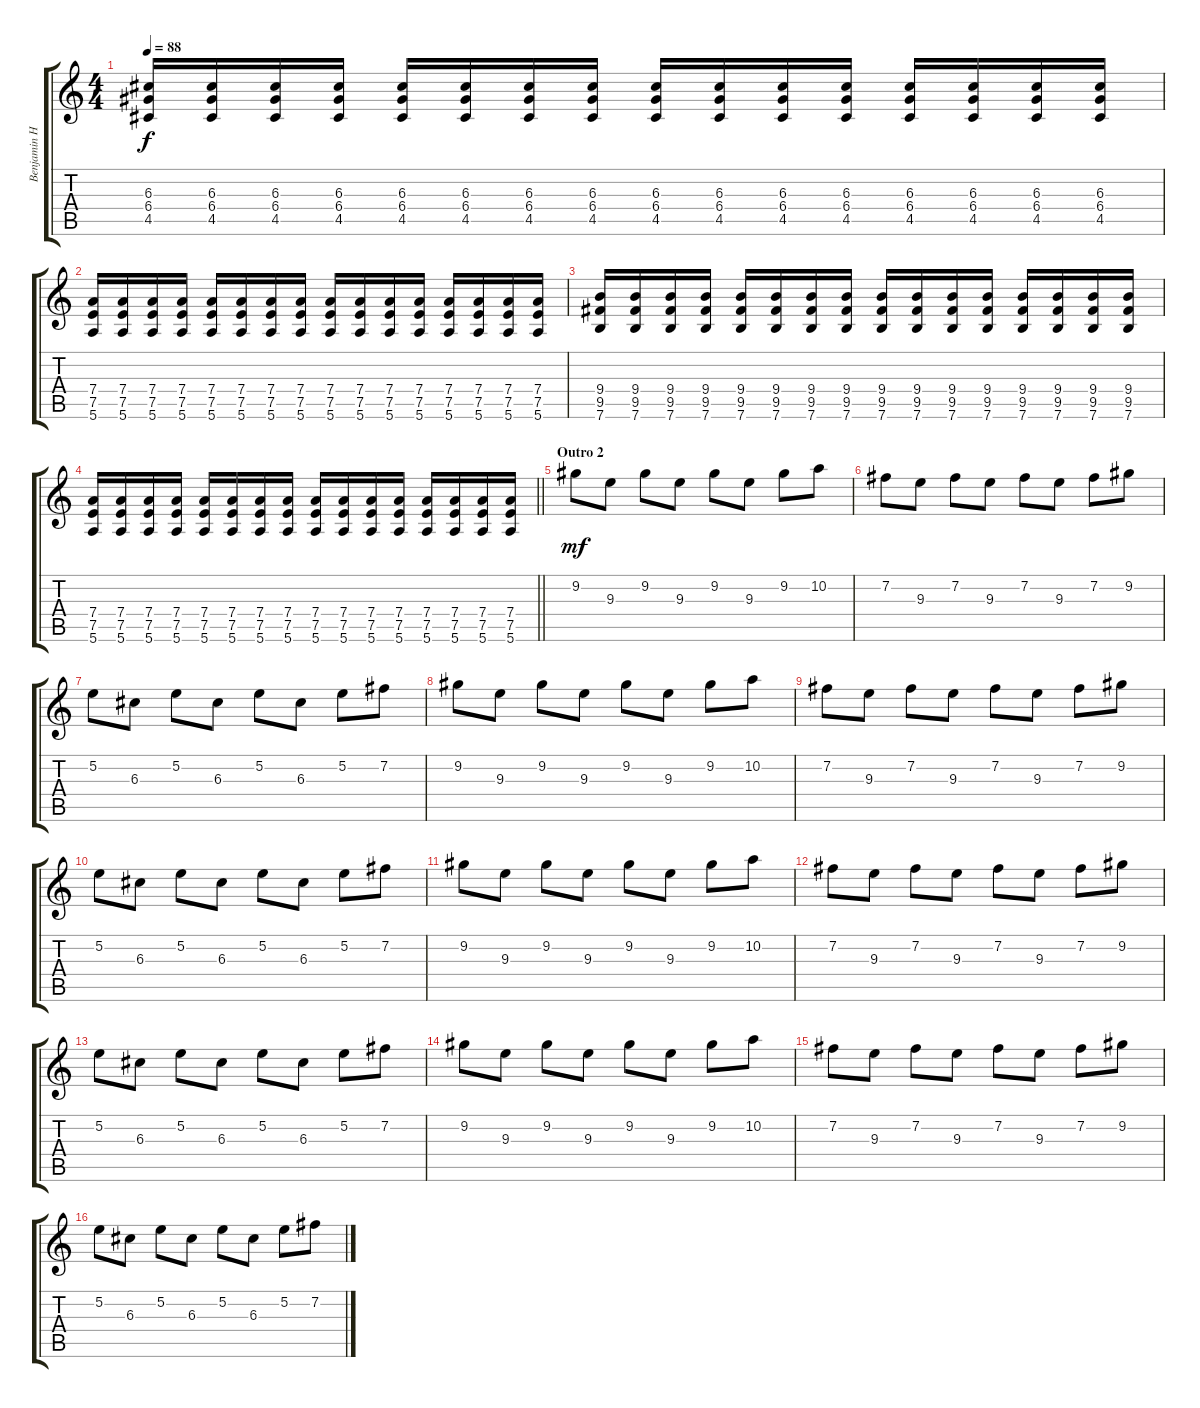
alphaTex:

\track ("Benjamin Harper (Guitar 1)" "Benjamin H") {instrument distortionguitar}
\staff {score tabs}
\tuning (E4 B3 G3 D3 A2 E2) {hide}
\ts (4 4)
\tempo 88
\clef g2
\ks c
(6.3 6.4 4.5).16{dy f} (6.3 6.4 4.5).16 (6.3 6.4 4.5).16 (6.3 6.4 4.5).16 (6.3 6.4 4.5).16 (6.3 6.4 4.5).16 (6.3 6.4 4.5).16 (6.3 6.4 4.5).16 (6.3 6.4 4.5).16 (6.3 6.4 4.5).16 (6.3 6.4 4.5).16 (6.3 6.4 4.5).16 (6.3 6.4 4.5).16 (6.3 6.4 4.5).16 (6.3 6.4 4.5).16 (6.3 6.4 4.5).16 |
(7.4 7.5 5.6).16 (7.4 7.5 5.6).16 (7.4 7.5 5.6).16 (7.4 7.5 5.6).16 (7.4 7.5 5.6).16 (7.4 7.5 5.6).16 (7.4 7.5 5.6).16 (7.4 7.5 5.6).16 (7.4 7.5 5.6).16 (7.4 7.5 5.6).16 (7.4 7.5 5.6).16 (7.4 7.5 5.6).16 (7.4 7.5 5.6).16 (7.4 7.5 5.6).16 (7.4 7.5 5.6).16 (7.4 7.5 5.6).16 |
(9.4 9.5 7.6).16 (9.4 9.5 7.6).16 (9.4 9.5 7.6).16 (9.4 9.5 7.6).16 (9.4 9.5 7.6).16 (9.4 9.5 7.6).16 (9.4 9.5 7.6).16 (9.4 9.5 7.6).16 (9.4 9.5 7.6).16 (9.4 9.5 7.6).16 (9.4 9.5 7.6).16 (9.4 9.5 7.6).16 (9.4 9.5 7.6).16 (9.4 9.5 7.6).16 (9.4 9.5 7.6).16 (9.4 9.5 7.6).16 |
\barLineRight lightlight
(7.4 7.5 5.6).16 (7.4 7.5 5.6).16 (7.4 7.5 5.6).16 (7.4 7.5 5.6).16 (7.4 7.5 5.6).16 (7.4 7.5 5.6).16 (7.4 7.5 5.6).16 (7.4 7.5 5.6).16 (7.4 7.5 5.6).16 (7.4 7.5 5.6).16 (7.4 7.5 5.6).16 (7.4 7.5 5.6).16 (7.4 7.5 5.6).16 (7.4 7.5 5.6).16 (7.4 7.5 5.6).16 (7.4 7.5 5.6).16 |
\section ("" "Outro 2 ")
9.2.8{dy mf volume 13 instrument overdrivenguitar} 9.3.8 9.2.8 9.3.8 9.2.8 9.3.8 9.2.8 10.2.8 |
7.2.8 9.3.8 7.2.8 9.3.8 7.2.8 9.3.8 7.2.8 9.2.8 |
5.2.8 6.3.8 5.2.8 6.3.8 5.2.8 6.3.8 5.2.8 7.2.8 |
9.2.8 9.3.8 9.2.8 9.3.8 9.2.8 9.3.8 9.2.8 10.2.8 |
7.2.8 9.3.8 7.2.8 9.3.8 7.2.8 9.3.8 7.2.8 9.2.8 |
5.2.8 6.3.8 5.2.8 6.3.8 5.2.8 6.3.8 5.2.8 7.2.8 |
9.2.8 9.3.8 9.2.8 9.3.8 9.2.8 9.3.8 9.2.8 10.2.8 |
7.2.8 9.3.8 7.2.8 9.3.8 7.2.8 9.3.8 7.2.8 9.2.8 |
5.2.8 6.3.8 5.2.8 6.3.8 5.2.8 6.3.8 5.2.8 7.2.8 |
9.2.8 9.3.8 9.2.8 9.3.8 9.2.8 9.3.8 9.2.8 10.2.8 |
7.2.8 9.3.8 7.2.8 9.3.8 7.2.8 9.3.8 7.2.8 9.2.8 |
5.2.8 6.3.8 5.2.8 6.3.8 5.2.8 6.3.8 5.2.8 7.2.8
